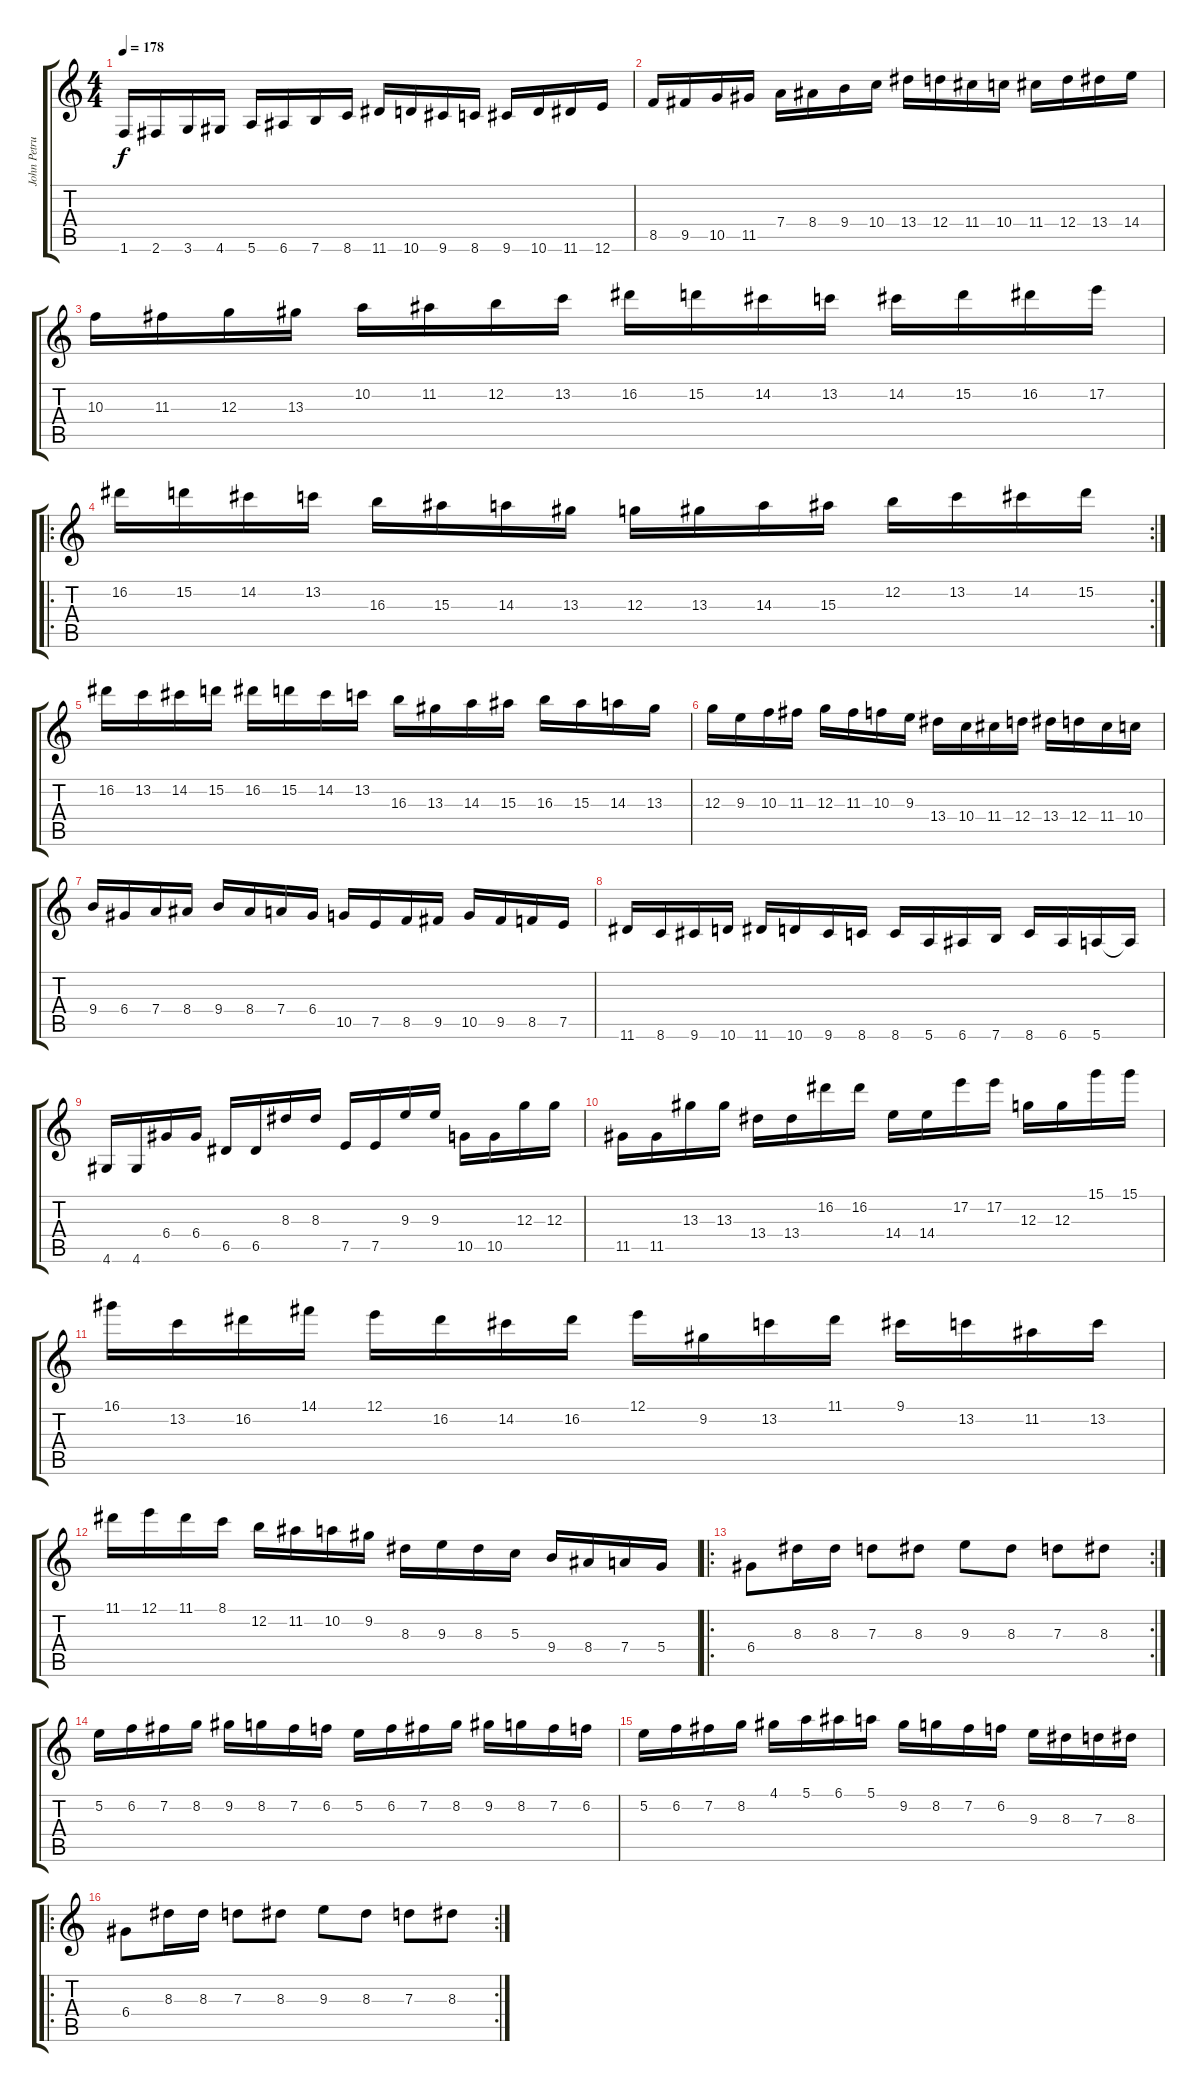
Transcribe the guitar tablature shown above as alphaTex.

\track ("John Petrucci" "John Petru") {instrument distortionguitar}
\staff {score tabs}
\tuning (E4 B3 G3 D3 A2 E2) {hide}
\ts (4 4)
\tempo 178
\clef g2
\ks c
1.6.16{dy f instrument distortionguitar} 2.6.16 3.6.16 4.6.16 5.6.16 6.6.16 7.6.16 8.6.16 11.6.16 10.6.16 9.6.16 8.6.16 9.6.16 10.6.16 11.6.16 12.6.16 |
8.5.16 9.5.16 10.5.16 11.5.16 7.4.16 8.4.16 9.4.16 10.4.16 13.4.16 12.4.16 11.4.16 10.4.16 11.4.16 12.4.16 13.4.16 14.4.16 |
10.3.16 11.3.16 12.3.16 13.3.16 10.2.16 11.2.16 12.2.16 13.2.16 16.2.16 15.2.16 14.2.16 13.2.16 14.2.16 15.2.16 16.2.16 17.2.16 |
\ro
\rc 2
16.2.16 15.2.16 14.2.16 13.2.16 16.3.16 15.3.16 14.3.16 13.3.16 12.3.16 13.3.16 14.3.16 15.3.16 12.2.16 13.2.16 14.2.16 15.2.16 |
16.2.16 13.2.16 14.2.16 15.2.16 16.2.16 15.2.16 14.2.16 13.2.16 16.3.16 13.3.16 14.3.16 15.3.16 16.3.16 15.3.16 14.3.16 13.3.16 |
12.3.16 9.3.16 10.3.16 11.3.16 12.3.16 11.3.16 10.3.16 9.3.16 13.4.16 10.4.16 11.4.16 12.4.16 13.4.16 12.4.16 11.4.16 10.4.16 |
9.4.16 6.4.16 7.4.16 8.4.16 9.4.16 8.4.16 7.4.16 6.4.16 10.5.16 7.5.16 8.5.16 9.5.16 10.5.16 9.5.16 8.5.16 7.5.16 |
11.6.16 8.6.16 9.6.16 10.6.16 11.6.16 10.6.16 9.6.16 8.6.16 8.6.16 5.6.16 6.6.16 7.6.16 8.6.16 6.6.16 5.6.16 5.6{t}.16 |
4.6.16 4.6.16 6.4.16 6.4.16 6.5.16 6.5.16 8.3.16 8.3.16 7.5.16 7.5.16 9.3.16 9.3.16 10.5.16 10.5.16 12.3.16 12.3.16 |
11.5.16 11.5.16 13.3.16 13.3.16 13.4.16 13.4.16 16.2.16 16.2.16 14.4.16 14.4.16 17.2.16 17.2.16 12.3.16 12.3.16 15.1.16 15.1.16 |
16.1.16 13.2.16 16.2.16 14.1.16 12.1.16 16.2.16 14.2.16 16.2.16 12.1.16 9.2.16 13.2.16 11.1.16 9.1.16 13.2.16 11.2.16 13.2.16 |
11.1.16 12.1.16 11.1.16 8.1.16 12.2.16 11.2.16 10.2.16 9.2.16 8.3.16 9.3.16 8.3.16 5.3.16 9.4.16 8.4.16 7.4.16 5.4.16 |
\ro
\rc 2
6.4.8 8.3.16 8.3.16 7.3.8 8.3.8 9.3.8 8.3.8 7.3.8 8.3.8 |
5.2.16 6.2.16 7.2.16 8.2.16 9.2.16 8.2.16 7.2.16 6.2.16 5.2.16 6.2.16 7.2.16 8.2.16 9.2.16 8.2.16 7.2.16 6.2.16 |
5.2.16 6.2.16 7.2.16 8.2.16 4.1.16 5.1.16 6.1.16 5.1.16 9.2.16 8.2.16 7.2.16 6.2.16 9.3.16 8.3.16 7.3.16 8.3.16 |
\ro
\rc 2
6.4.8 8.3.16 8.3.16 7.3.8 8.3.8 9.3.8 8.3.8 7.3.8 8.3.8
